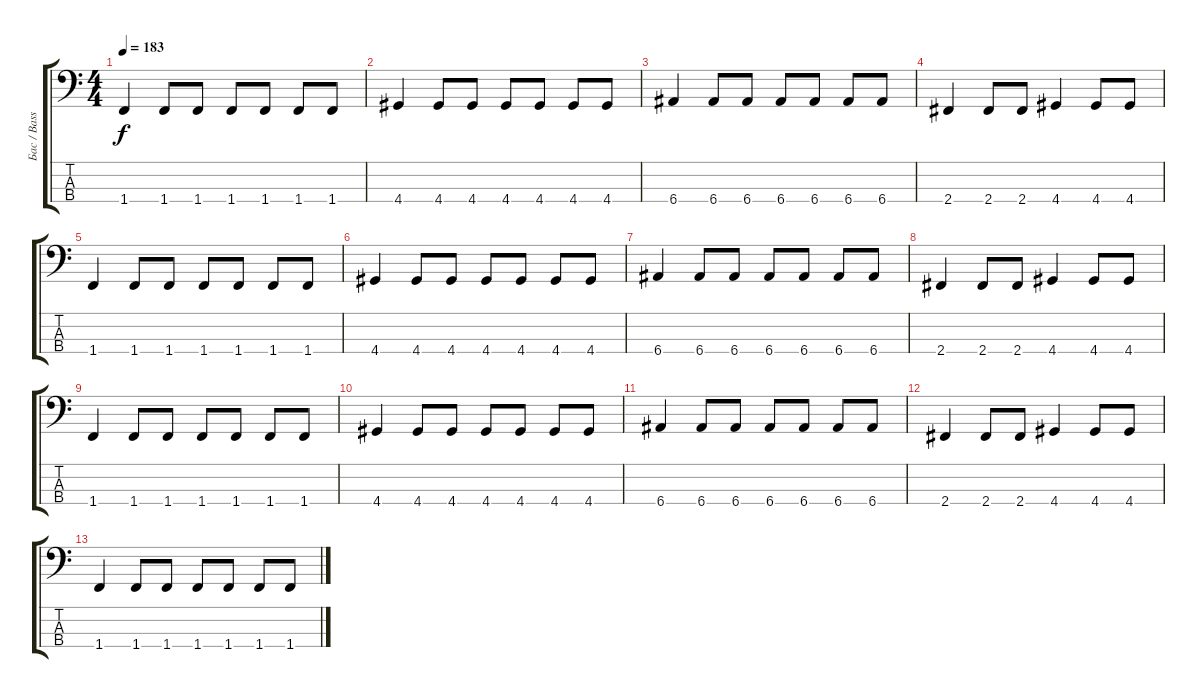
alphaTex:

\track ("Бас / Bass" "Бас / Bass") {instrument electricbassfinger}
\staff {score tabs}
\tuning (G2 D2 A1 E1) {hide}
\ts (4 4)
\tempo 183
\clef f4
\ks c
1.4.4{dy f} 1.4.8 1.4.8 1.4.8 1.4.8 1.4.8 1.4.8 |
4.4.4 4.4.8 4.4.8 4.4.8 4.4.8 4.4.8 4.4.8 |
6.4.4 6.4.8 6.4.8 6.4.8 6.4.8 6.4.8 6.4.8 |
2.4.4 2.4.8 2.4.8 4.4.4 4.4.8 4.4.8 |
1.4.4 1.4.8 1.4.8 1.4.8 1.4.8 1.4.8 1.4.8 |
4.4.4 4.4.8 4.4.8 4.4.8 4.4.8 4.4.8 4.4.8 |
6.4.4 6.4.8 6.4.8 6.4.8 6.4.8 6.4.8 6.4.8 |
2.4.4 2.4.8 2.4.8 4.4.4 4.4.8 4.4.8 |
1.4.4 1.4.8 1.4.8 1.4.8 1.4.8 1.4.8 1.4.8 |
4.4.4 4.4.8 4.4.8 4.4.8 4.4.8 4.4.8 4.4.8 |
6.4.4 6.4.8 6.4.8 6.4.8 6.4.8 6.4.8 6.4.8 |
2.4.4 2.4.8 2.4.8 4.4.4 4.4.8 4.4.8 |
1.4.4 1.4.8 1.4.8 1.4.8 1.4.8 1.4.8 1.4.8
